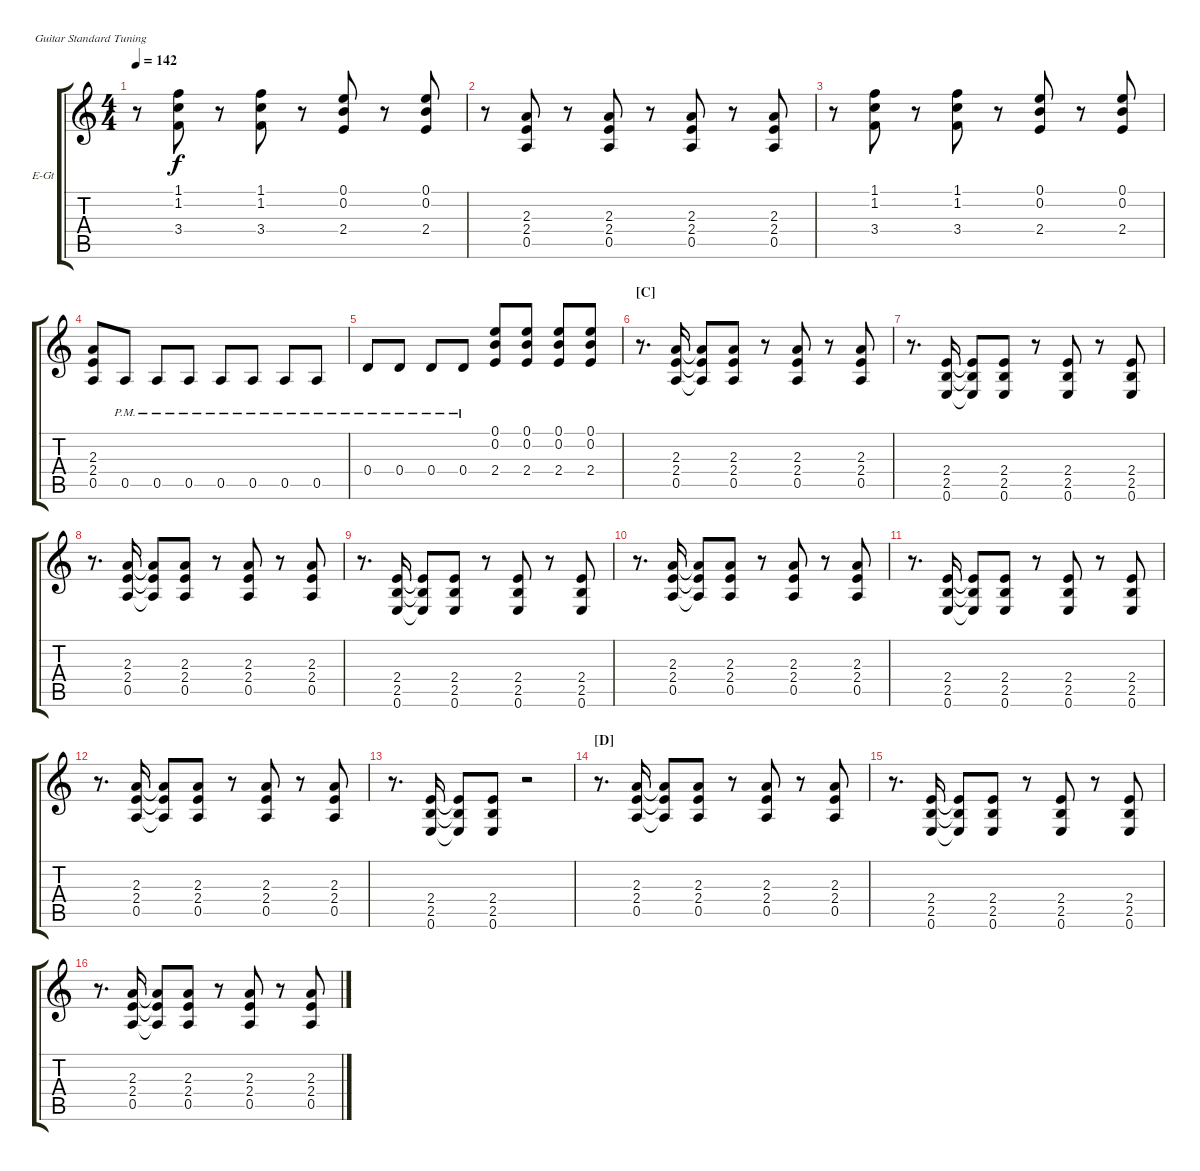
\defaultSystemsLayout 4
\bracketExtendMode groupsimilarinstruments
\firstSystemTrackNameOrientation horizontal
\otherSystemsTrackNameOrientation horizontal
\track ("Rhythm Guitar" "E-Gt") {instrument distortionguitar}
\staff {score tabs}
\tuning (E4 B3 G3 D3 A2 E2)
\ts (4 4)
\tempo 142
\clef g2
\ks c
r.8{dy f} (3.4 1.2 1.1).8 r.8 (3.4 1.2 1.1).8 r.8 (2.4 0.2 0.1).8 r.8 (2.4 0.2 0.1).8 |
r.8 (0.5 2.4 2.3).8 r.8 (0.5 2.4 2.3).8 r.8 (0.5 2.4 2.3).8 r.8 (0.5 2.4 2.3).8 |
r.8 (3.4 1.2 1.1).8 r.8 (3.4 1.2 1.1).8 r.8 (2.4 0.2 0.1).8 r.8 (2.4 0.2 0.1).8 |
(0.5 2.4 2.3).8 0.5{pm}.8 0.5{pm}.8 0.5{pm}.8 0.5{pm}.8 0.5{pm}.8 0.5{pm}.8 0.5{pm}.8 |
0.4{pm}.8 0.4{pm}.8 0.4{pm}.8 0.4{pm}.8 (2.4 0.2 0.1).8 (2.4 0.2 0.1).8 (2.4 0.2 0.1).8 (2.4 0.2 0.1).8 |
\section ("C" "")
r.8{d} (0.5 2.4 2.3).16 (2.3{t} 0.5{t} 2.4{t}).8 (2.3 2.4 0.5).8 r.8 (2.3 0.5 2.4).8 r.8 (2.3 2.4 0.5).8 |
r.8{d} (2.5 2.4 0.6).16 (2.5{t} 2.4{t} 0.6{t}).8 (2.4 2.5 0.6).8 r.8 (2.5 2.4 0.6).8 r.8 (2.4 2.5 0.6).8 |
r.8{d} (0.5 2.4 2.3).16 (2.3{t} 0.5{t} 2.4{t}).8 (2.3 2.4 0.5).8 r.8 (2.3 0.5 2.4).8 r.8 (2.3 2.4 0.5).8 |
r.8{d} (2.5 2.4 0.6).16 (2.5{t} 2.4{t} 0.6{t}).8 (2.4 2.5 0.6).8 r.8 (2.5 2.4 0.6).8 r.8 (2.4 2.5 0.6).8 |
r.8{d} (0.5 2.4 2.3).16 (2.3{t} 0.5{t} 2.4{t}).8 (2.3 2.4 0.5).8 r.8 (2.3 0.5 2.4).8 r.8 (2.3 2.4 0.5).8 |
r.8{d} (2.5 2.4 0.6).16 (2.5{t} 2.4{t} 0.6{t}).8 (2.4 2.5 0.6).8 r.8 (2.5 2.4 0.6).8 r.8 (2.4 2.5 0.6).8 |
r.8{d} (0.5 2.4 2.3).16 (2.3{t} 0.5{t} 2.4{t}).8 (2.3 2.4 0.5).8 r.8 (2.3 0.5 2.4).8 r.8 (2.3 2.4 0.5).8 |
r.8{d} (2.5 2.4 0.6).16 (2.5{t} 2.4{t} 0.6{t}).8 (2.4 2.5 0.6).8 r.2 |
\section ("D" "")
r.8{d} (0.5 2.4 2.3).16 (2.3{t} 0.5{t} 2.4{t}).8 (2.3 2.4 0.5).8 r.8 (2.3 0.5 2.4).8 r.8 (2.3 2.4 0.5).8 |
r.8{d} (2.5 2.4 0.6).16 (2.5{t} 2.4{t} 0.6{t}).8 (2.4 2.5 0.6).8 r.8 (2.5 2.4 0.6).8 r.8 (2.4 2.5 0.6).8 |
r.8{d} (0.5 2.4 2.3).16 (2.3{t} 0.5{t} 2.4{t}).8 (2.3 2.4 0.5).8 r.8 (2.3 0.5 2.4).8 r.8 (2.3 2.4 0.5).8
